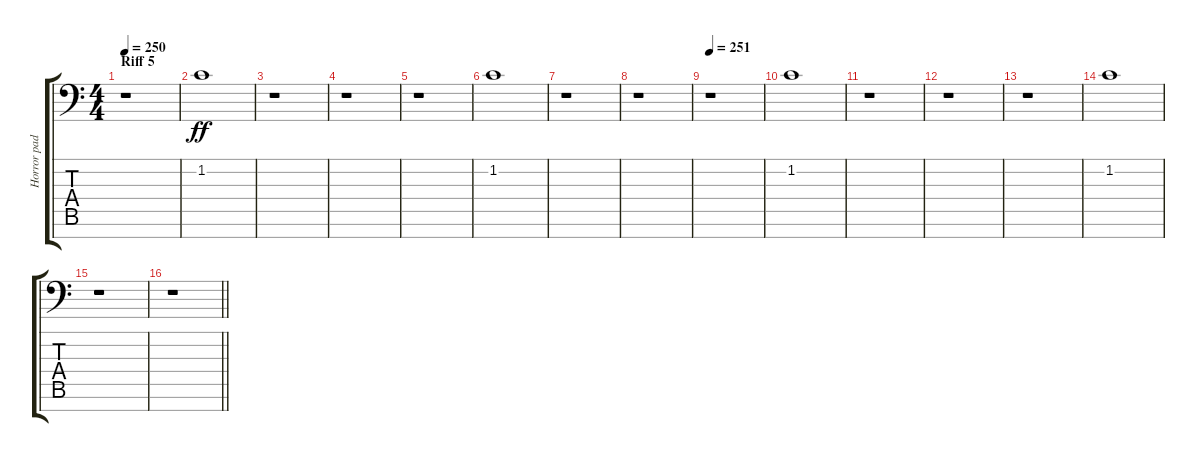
\track ("Horror pad" "Horror pad") {instrument fx7echoes}
\staff {score tabs}
\tuning (C8 B3 G3 D3 A2 E2 C-1) {hide}
\ts (4 4)
\section ("" "Riff 5")
\tempo 250
\clef f4
\ks c
r.1{dy ff} |
1.2.1 |
r.1 |
r.1 |
r.1 |
1.2.1 |
r.1 |
r.1 |
\tempo 251
r.1 |
1.2.1 |
r.1 |
r.1 |
r.1 |
1.2.1 |
r.1 |
\barLineRight lightlight
r.1
